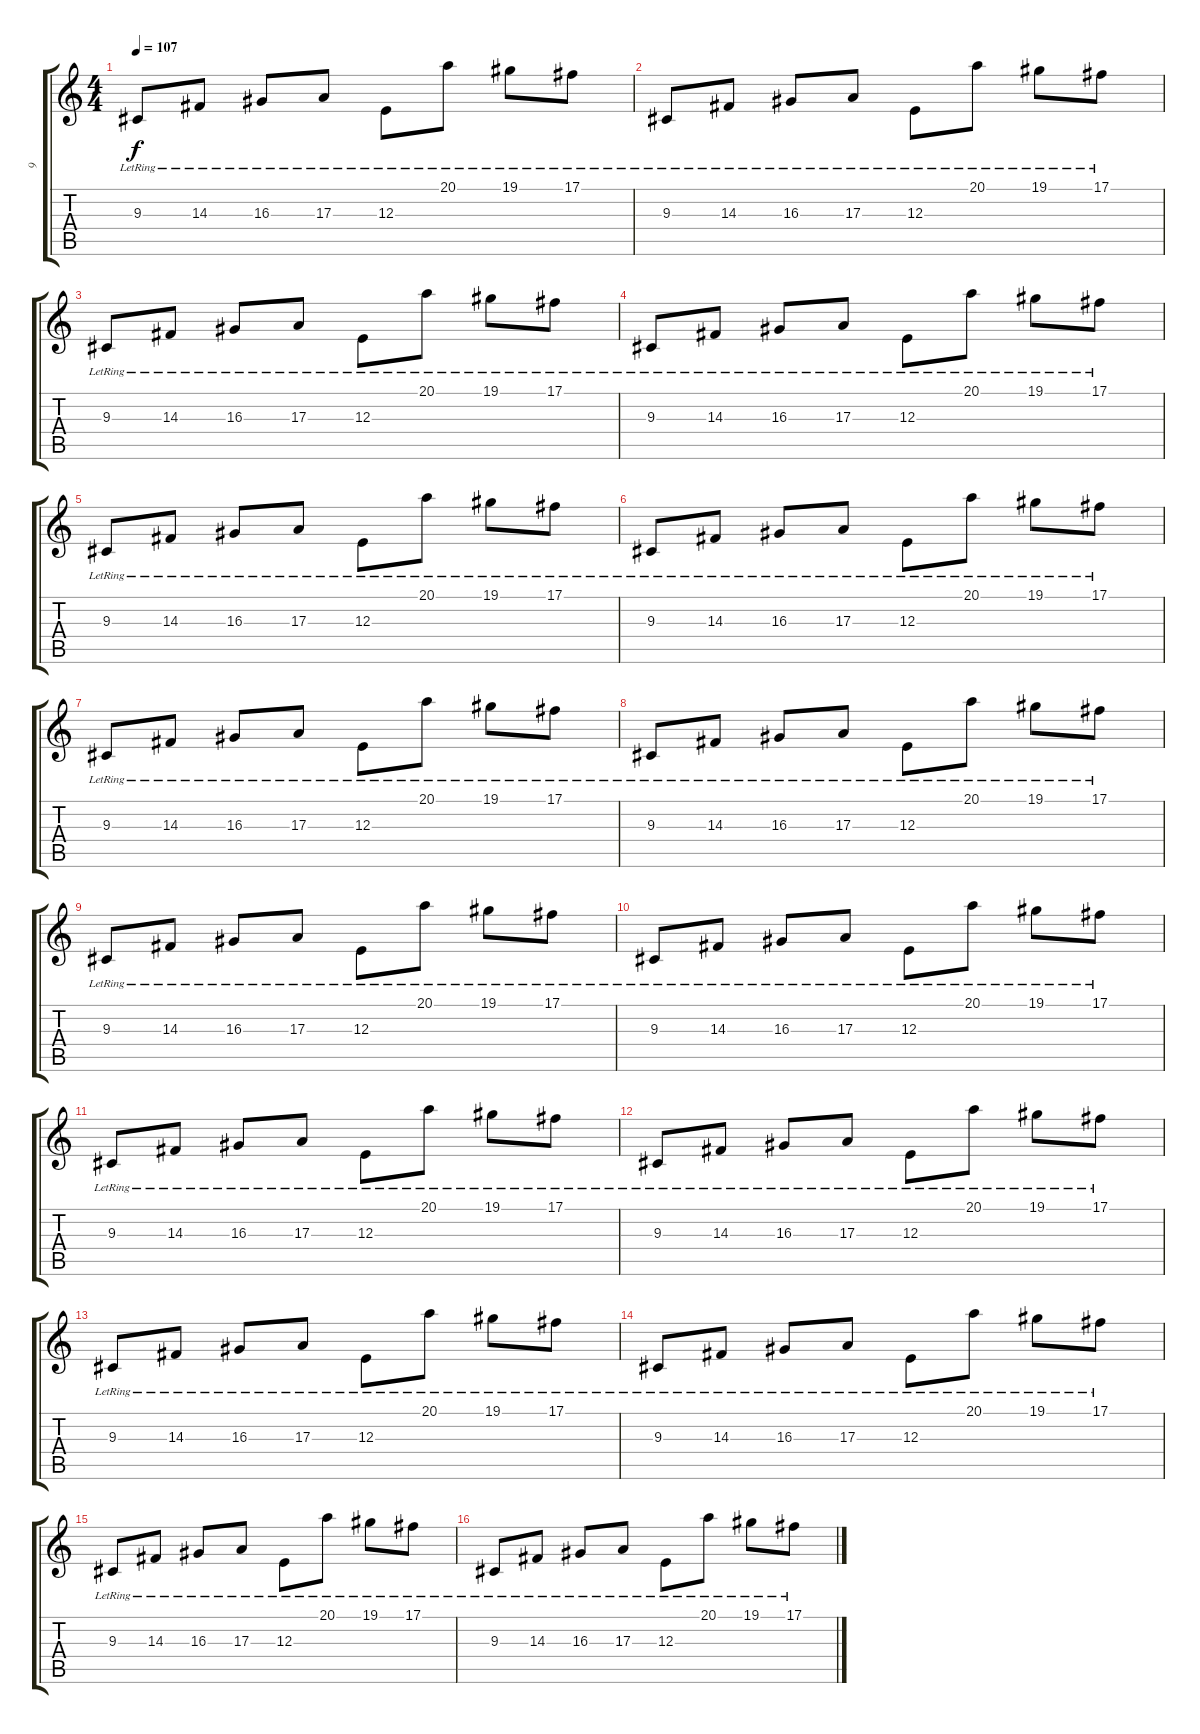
\track ("9" "9") {instrument brightacousticpiano}
\staff {score tabs}
\tuning (Db4 Ab3 E3 B2 Gb2 Db2) {hide}
\ts (4 4)
\tempo 107
\clef g2
\ks c
9.3{lr}.8{dy f} 14.3{lr}.8 16.3{lr}.8 17.3{lr}.8 12.3{lr}.8 20.1{lr}.8 19.1{lr}.8 17.1{lr}.8 |
9.3{lr}.8 14.3{lr}.8 16.3{lr}.8 17.3{lr}.8 12.3{lr}.8 20.1{lr}.8 19.1{lr}.8 17.1{lr}.8 |
9.3{lr}.8 14.3{lr}.8 16.3{lr}.8 17.3{lr}.8 12.3{lr}.8 20.1{lr}.8 19.1{lr}.8 17.1{lr}.8 |
9.3{lr}.8 14.3{lr}.8 16.3{lr}.8 17.3{lr}.8 12.3{lr}.8 20.1{lr}.8 19.1{lr}.8 17.1{lr}.8 |
9.3{lr}.8 14.3{lr}.8 16.3{lr}.8 17.3{lr}.8 12.3{lr}.8 20.1{lr}.8 19.1{lr}.8 17.1{lr}.8 |
9.3{lr}.8 14.3{lr}.8 16.3{lr}.8 17.3{lr}.8 12.3{lr}.8 20.1{lr}.8 19.1{lr}.8 17.1{lr}.8 |
9.3{lr}.8 14.3{lr}.8 16.3{lr}.8 17.3{lr}.8 12.3{lr}.8 20.1{lr}.8 19.1{lr}.8 17.1{lr}.8 |
9.3{lr}.8 14.3{lr}.8 16.3{lr}.8 17.3{lr}.8 12.3{lr}.8 20.1{lr}.8 19.1{lr}.8 17.1{lr}.8 |
9.3{lr}.8 14.3{lr}.8 16.3{lr}.8 17.3{lr}.8 12.3{lr}.8 20.1{lr}.8 19.1{lr}.8 17.1{lr}.8 |
9.3{lr}.8 14.3{lr}.8 16.3{lr}.8 17.3{lr}.8 12.3{lr}.8 20.1{lr}.8 19.1{lr}.8 17.1{lr}.8 |
9.3{lr}.8 14.3{lr}.8 16.3{lr}.8 17.3{lr}.8 12.3{lr}.8 20.1{lr}.8 19.1{lr}.8 17.1{lr}.8 |
9.3{lr}.8 14.3{lr}.8 16.3{lr}.8 17.3{lr}.8 12.3{lr}.8 20.1{lr}.8 19.1{lr}.8 17.1{lr}.8 |
9.3{lr}.8 14.3{lr}.8 16.3{lr}.8 17.3{lr}.8 12.3{lr}.8 20.1{lr}.8 19.1{lr}.8 17.1{lr}.8 |
9.3{lr}.8 14.3{lr}.8 16.3{lr}.8 17.3{lr}.8 12.3{lr}.8 20.1{lr}.8 19.1{lr}.8 17.1{lr}.8 |
9.3{lr}.8 14.3{lr}.8 16.3{lr}.8 17.3{lr}.8 12.3{lr}.8 20.1{lr}.8 19.1{lr}.8 17.1{lr}.8 |
9.3{lr}.8 14.3{lr}.8 16.3{lr}.8 17.3{lr}.8 12.3{lr}.8 20.1{lr}.8 19.1{lr}.8 17.1{lr}.8
